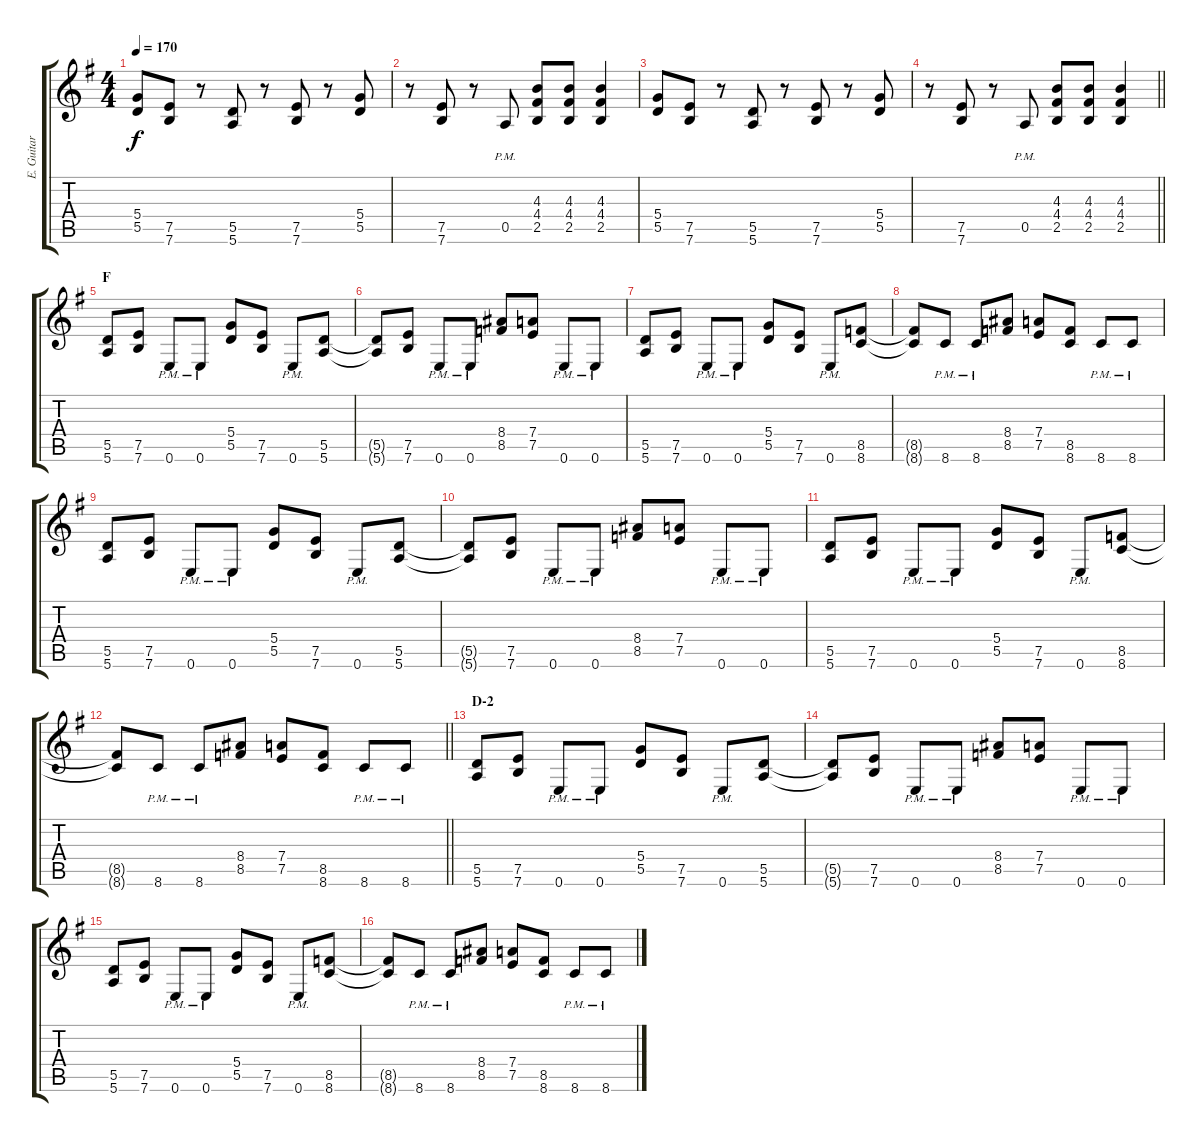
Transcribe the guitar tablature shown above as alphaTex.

\track ("E. Guitar II" "E. Guitar ") {instrument overdrivenguitar}
\staff {score tabs}
\tuning (E4 B3 G3 D3 A2 E2) {hide}
\ts (4 4)
\tempo 170
\clef g2
\ks g
(5.4 5.5).8{dy f} (7.5 7.6).8 r.8 (5.5 5.6).8 r.8 (7.5 7.6).8 r.8 (5.4 5.5).8 |
r.8 (7.5 7.6).8 r.8 0.5{pm}.8 (4.3 4.4 2.5).8 (4.3 4.4 2.5).8 (4.3 4.4 2.5).4 |
(5.4 5.5).8 (7.5 7.6).8 r.8 (5.5 5.6).8 r.8 (7.5 7.6).8 r.8 (5.4 5.5).8 |
\barLineRight lightlight
r.8 (7.5 7.6).8 r.8 0.5{pm}.8 (4.3 4.4 2.5).8 (4.3 4.4 2.5).8 (4.3 4.4 2.5).4 |
\section ("" "F")
(5.5 5.6).8 (7.5 7.6).8 0.6{pm}.8 0.6{pm}.8 (5.4 5.5).8 (7.5 7.6).8 0.6{pm}.8 (5.5 5.6).8 |
(5.5{t} 5.6{t}).8 (7.5 7.6).8 0.6{pm}.8 0.6{pm}.8 (8.4 8.5).8 (7.4 7.5).8 0.6{pm}.8 0.6{pm}.8 |
(5.5 5.6).8 (7.5 7.6).8 0.6{pm}.8 0.6{pm}.8 (5.4 5.5).8 (7.5 7.6).8 0.6{pm}.8 (8.5 8.6).8 |
(8.5{t} 8.6{t}).8 8.6{pm}.8 8.6{pm}.8 (8.4 8.5).8 (7.4 7.5).8 (8.5 8.6).8 8.6{pm}.8 8.6{pm}.8 |
(5.5 5.6).8 (7.5 7.6).8 0.6{pm}.8 0.6{pm}.8 (5.4 5.5).8 (7.5 7.6).8 0.6{pm}.8 (5.5 5.6).8 |
(5.5{t} 5.6{t}).8 (7.5 7.6).8 0.6{pm}.8 0.6{pm}.8 (8.4 8.5).8 (7.4 7.5).8 0.6{pm}.8 0.6{pm}.8 |
(5.5 5.6).8 (7.5 7.6).8 0.6{pm}.8 0.6{pm}.8 (5.4 5.5).8 (7.5 7.6).8 0.6{pm}.8 (8.5 8.6).8 |
\barLineRight lightlight
(8.5{t} 8.6{t}).8 8.6{pm}.8 8.6{pm}.8 (8.4 8.5).8 (7.4 7.5).8 (8.5 8.6).8 8.6{pm}.8 8.6{pm}.8 |
\section ("" "D-2")
(5.5 5.6).8 (7.5 7.6).8 0.6{pm}.8 0.6{pm}.8 (5.4 5.5).8 (7.5 7.6).8 0.6{pm}.8 (5.5 5.6).8 |
(5.5{t} 5.6{t}).8 (7.5 7.6).8 0.6{pm}.8 0.6{pm}.8 (8.4 8.5).8 (7.4 7.5).8 0.6{pm}.8 0.6{pm}.8 |
(5.5 5.6).8 (7.5 7.6).8 0.6{pm}.8 0.6{pm}.8 (5.4 5.5).8 (7.5 7.6).8 0.6{pm}.8 (8.5 8.6).8 |
(8.5{t} 8.6{t}).8 8.6{pm}.8 8.6{pm}.8 (8.4 8.5).8 (7.4 7.5).8 (8.5 8.6).8 8.6{pm}.8 8.6{pm}.8
